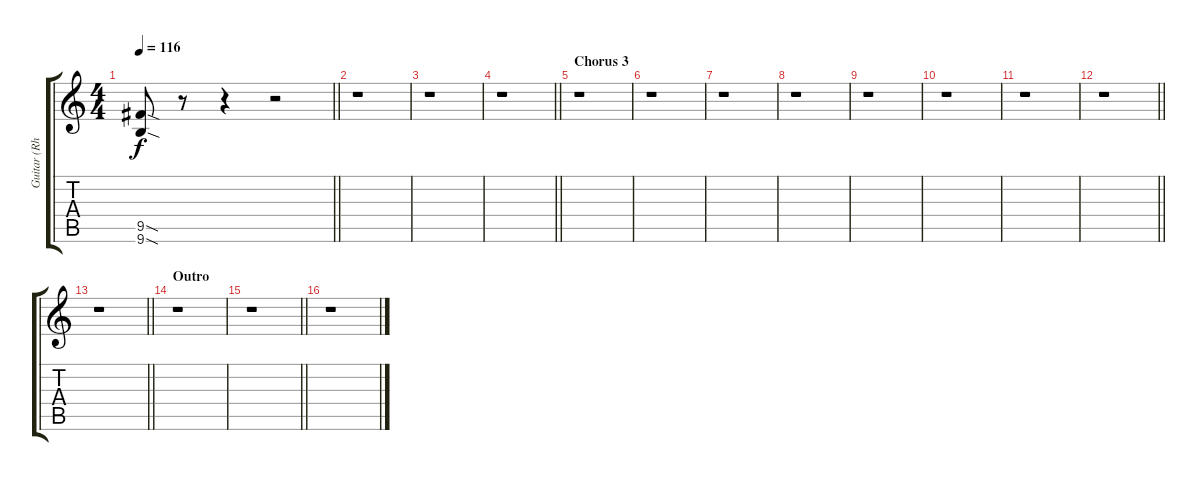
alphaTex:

\track ("Guitar (Rhythm #2)" "Guitar (Rh") {instrument distortionguitar}
\staff {score tabs}
\tuning (E4 B3 G3 D3 A2 D2) {hide}
\ts (4 4)
\tempo 116
\clef g2
\barLineRight lightlight
\ks c
(9.5{sod} 9.6{sod}).8{dy f} r.8 r.4 r.2 |
r.1 |
r.1 |
\barLineRight lightlight
r.1 |
\section ("" "Chorus 3")
r.1 |
r.1 |
r.1 |
r.1 |
r.1 |
r.1 |
r.1 |
\barLineRight lightlight
r.1 |
\barLineRight lightlight
r.1 |
\section ("" "Outro")
r.1 |
\barLineRight lightlight
r.1 |
r.1
